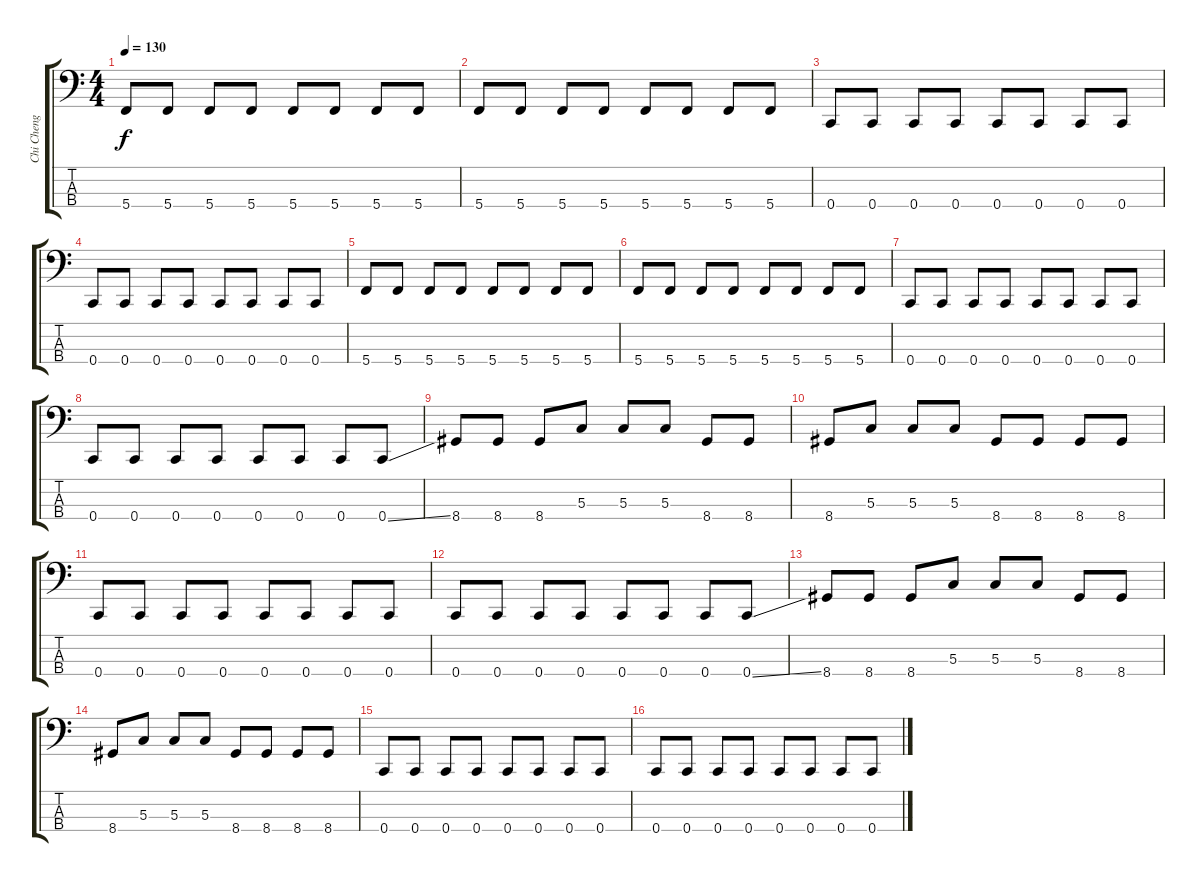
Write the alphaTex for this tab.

\track ("Chi Cheng" "Chi Cheng") {instrument electricbassfinger}
\staff {score tabs}
\tuning (G2 D2 G1 C1) {hide}
\ts (4 4)
\tempo 130
\clef f4
\ks c
5.4.8{dy f} 5.4.8 5.4.8 5.4.8 5.4.8 5.4.8 5.4.8 5.4.8 |
5.4.8 5.4.8 5.4.8 5.4.8 5.4.8 5.4.8 5.4.8 5.4.8 |
0.4.8 0.4.8 0.4.8 0.4.8 0.4.8 0.4.8 0.4.8 0.4.8 |
0.4.8 0.4.8 0.4.8 0.4.8 0.4.8 0.4.8 0.4.8 0.4.8 |
5.4.8 5.4.8 5.4.8 5.4.8 5.4.8 5.4.8 5.4.8 5.4.8 |
5.4.8 5.4.8 5.4.8 5.4.8 5.4.8 5.4.8 5.4.8 5.4.8 |
0.4.8 0.4.8 0.4.8 0.4.8 0.4.8 0.4.8 0.4.8 0.4.8 |
0.4.8 0.4.8 0.4.8 0.4.8 0.4.8 0.4.8 0.4.8 0.4{ss}.8 |
8.4.8 8.4.8 8.4.8 5.3.8 5.3.8 5.3.8 8.4.8 8.4.8 |
8.4.8 5.3.8 5.3.8 5.3.8 8.4.8 8.4.8 8.4.8 8.4.8 |
0.4.8 0.4.8 0.4.8 0.4.8 0.4.8 0.4.8 0.4.8 0.4.8 |
0.4.8 0.4.8 0.4.8 0.4.8 0.4.8 0.4.8 0.4.8 0.4{ss}.8 |
8.4.8 8.4.8 8.4.8 5.3.8 5.3.8 5.3.8 8.4.8 8.4.8 |
8.4.8 5.3.8 5.3.8 5.3.8 8.4.8 8.4.8 8.4.8 8.4.8 |
0.4.8 0.4.8 0.4.8 0.4.8 0.4.8 0.4.8 0.4.8 0.4.8 |
0.4.8 0.4.8 0.4.8 0.4.8 0.4.8 0.4.8 0.4.8 0.4{ss}.8
